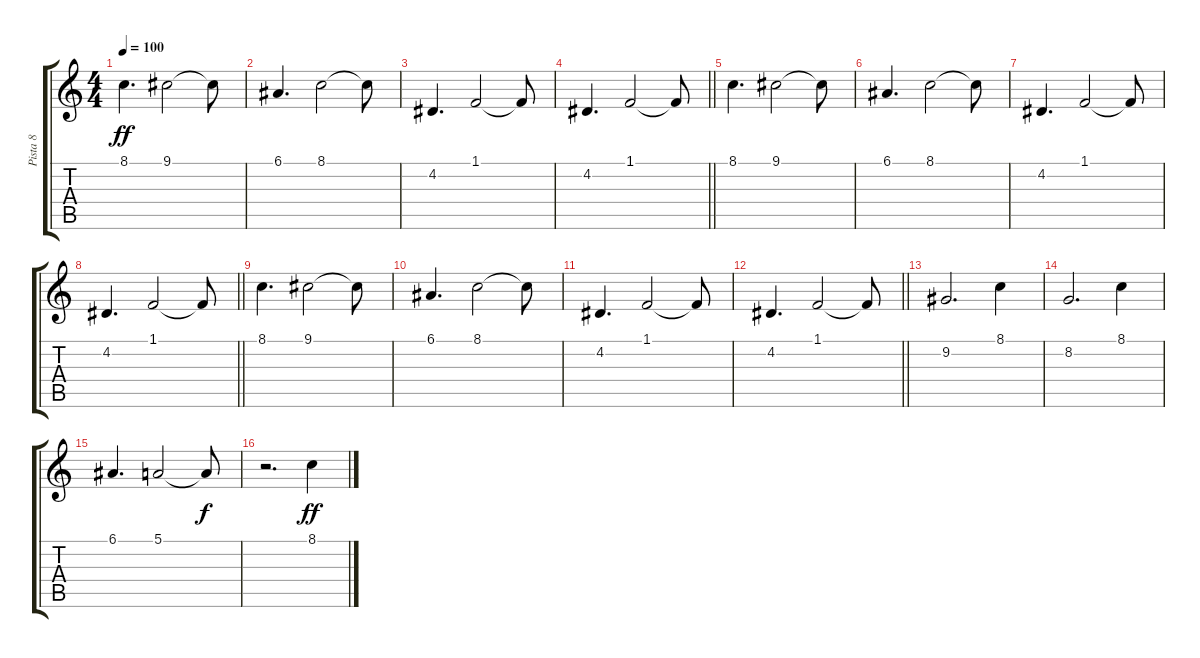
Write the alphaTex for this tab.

\track ("Pista 8" "Pista 8") {instrument acousticgrandpiano}
\staff {score tabs}
\tuning (E4 B3 G3 D3 A2 E2) {hide}
\ts (4 4)
\tempo 100
\clef g2
\ks c
8.1.4{d dy ff} 9.1.2 9.1{t}.8 |
6.1.4{d} 8.1.2 8.1{t}.8 |
4.2.4{d} 1.1.2 1.1{t}.8 |
\barLineRight lightlight
4.2.4{d} 1.1.2 1.1{t}.8 |
8.1.4{d} 9.1.2 9.1{t}.8 |
6.1.4{d} 8.1.2 8.1{t}.8 |
4.2.4{d} 1.1.2 1.1{t}.8 |
\barLineRight lightlight
4.2.4{d} 1.1.2 1.1{t}.8 |
8.1.4{d} 9.1.2 9.1{t}.8 |
6.1.4{d} 8.1.2 8.1{t}.8 |
4.2.4{d} 1.1.2 1.1{t}.8 |
\barLineRight lightlight
4.2.4{d} 1.1.2 1.1{t}.8 |
9.2.2{d} 8.1.4 |
8.2.2{d} 8.1.4 |
6.1.4{d} 5.1.2 5.1{t}.8{dy f} |
r.2{d} 8.1.4{dy ff}
